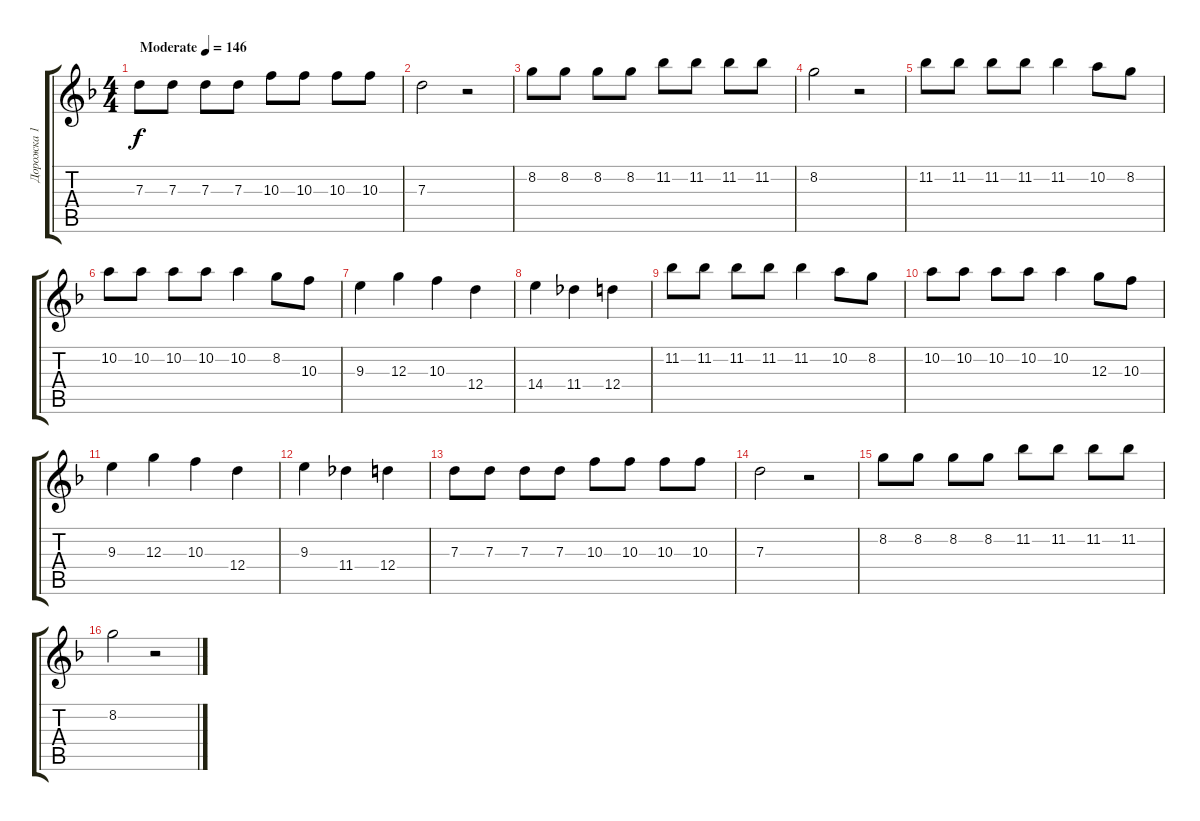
\track ("Дорожка 1" "Дорожка 1") {instrument distortionguitar}
\staff {score tabs}
\tuning (E4 B3 G3 D3 A2 E2) {hide}
\ts (4 4)
\tempo (146 "Moderate")
\clef g2
\ks f
7.3.8{dy f instrument distortionguitar} 7.3.8 7.3.8 7.3.8 10.3.8 10.3.8 10.3.8 10.3.8 |
7.3.2 r.2 |
8.2.8 8.2.8 8.2.8 8.2.8 11.2.8 11.2.8 11.2.8 11.2.8 |
8.2.2 r.2 |
11.2.8 11.2.8 11.2.8 11.2.8 11.2.4 10.2.8 8.2.8 |
10.2.8 10.2.8 10.2.8 10.2.8 10.2.4 8.2.8 10.3.8 |
9.3.4 12.3.4 10.3.4 12.4.4 |
14.4.4 11.4.4 12.4.4 |
11.2.8 11.2.8 11.2.8 11.2.8 11.2.4 10.2.8 8.2.8 |
10.2.8 10.2.8 10.2.8 10.2.8 10.2.4 12.3.8 10.3.8 |
9.3.4 12.3.4 10.3.4 12.4.4 |
9.3.4 11.4.4 12.4.4 |
7.3.8 7.3.8 7.3.8 7.3.8 10.3.8 10.3.8 10.3.8 10.3.8 |
7.3.2 r.2 |
8.2.8 8.2.8 8.2.8 8.2.8 11.2.8 11.2.8 11.2.8 11.2.8 |
8.2.2 r.2
